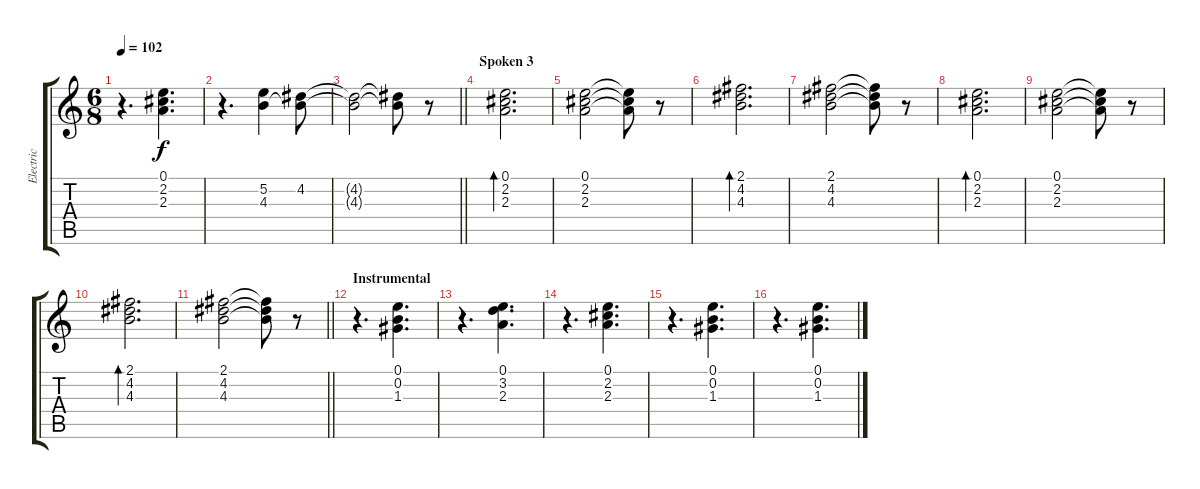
\track ("Electric" "Electric") {instrument overdrivenguitar}
\staff {score tabs}
\tuning (E4 B3 G3 D3 A2 E2) {hide}
\ts (6 8)
\tempo 102
\clef g2
\ks c
r.4{d dy f} (0.1 2.2 2.3).4{d} |
r.4{d} (5.2 4.3).4 (4.2 4.3{t}).8 |
\barLineRight lightlight
(4.2{t} 4.3{t}).2 (4.2{t} 4.3{t}).8 r.8 |
\section ("" "Spoken 3")
(0.1 2.2 2.3).2{d bd 240} |
(0.1 2.2 2.3).2 (0.1{t} 2.2{t} 2.3{t}).8 r.8 |
(2.1 4.2 4.3).2{d bd 240} |
(2.1 4.2 4.3).2 (2.1{t} 4.2{t} 4.3{t}).8 r.8 |
(0.1 2.2 2.3).2{d bd 240} |
(0.1 2.2 2.3).2 (0.1{t} 2.2{t} 2.3{t}).8 r.8 |
(2.1 4.2 4.3).2{d bd 240} |
\barLineRight lightlight
(2.1 4.2 4.3).2 (2.1{t} 4.2{t} 4.3{t}).8 r.8 |
\section ("" "Instrumental")
r.4{d} (0.1 0.2 1.3).4{d} |
r.4{d} (0.1 3.2 2.3).4{d} |
r.4{d} (0.1 2.2 2.3).4{d} |
r.4{d} (0.1 0.2 1.3).4{d} |
r.4{d} (0.1 0.2 1.3).4{d}
